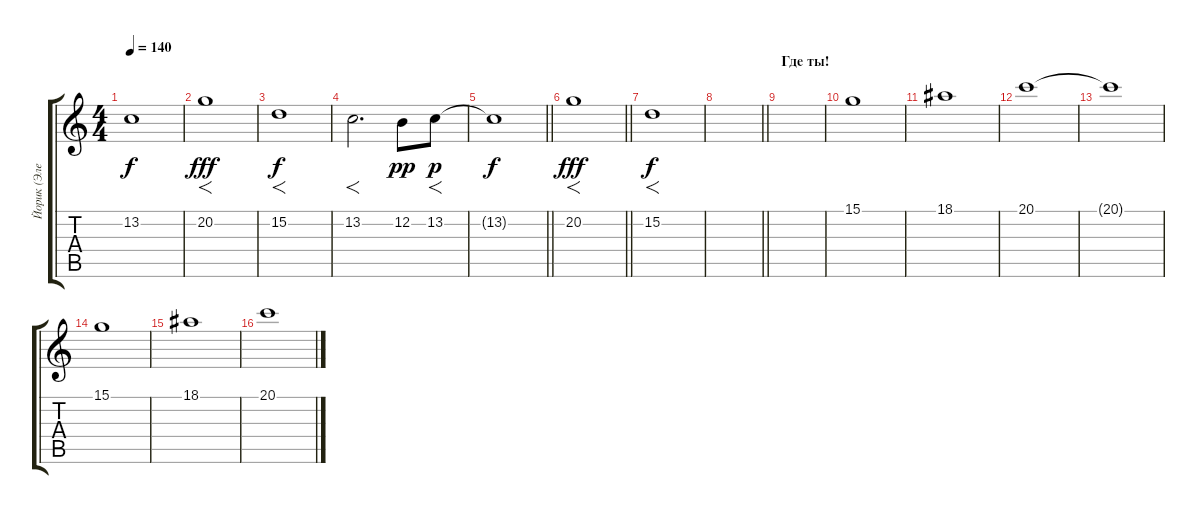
\track ("Йорик (Электроника)" "Йорик (Эле") {instrument fx1rain}
\staff {score tabs}
\tuning (E4 B3 G3 D3 A2 E2) {hide}
\ts (4 4)
\tempo 140
\clef g2
\ks c
13.2{t}.1{dy f} |
20.2.1{f dy fff volume 16} |
15.2.1{f dy f} |
13.2.2{f d} 12.2.8{dy pp} 13.2.8{f dy p} |
\barLineRight lightlight
13.2{t}.1{dy f} |
\barLineRight lightlight
20.2.1{f dy fff volume 16} |
15.2.1{f dy f} |
\barLineRight lightlight
|
\section ("" "Где ты!")
|
15.1.1{volume 8 instrument fx7echoes} |
18.1.1 |
20.1.1 |
20.1{t}.1 |
15.1.1 |
18.1.1 |
20.1.1
